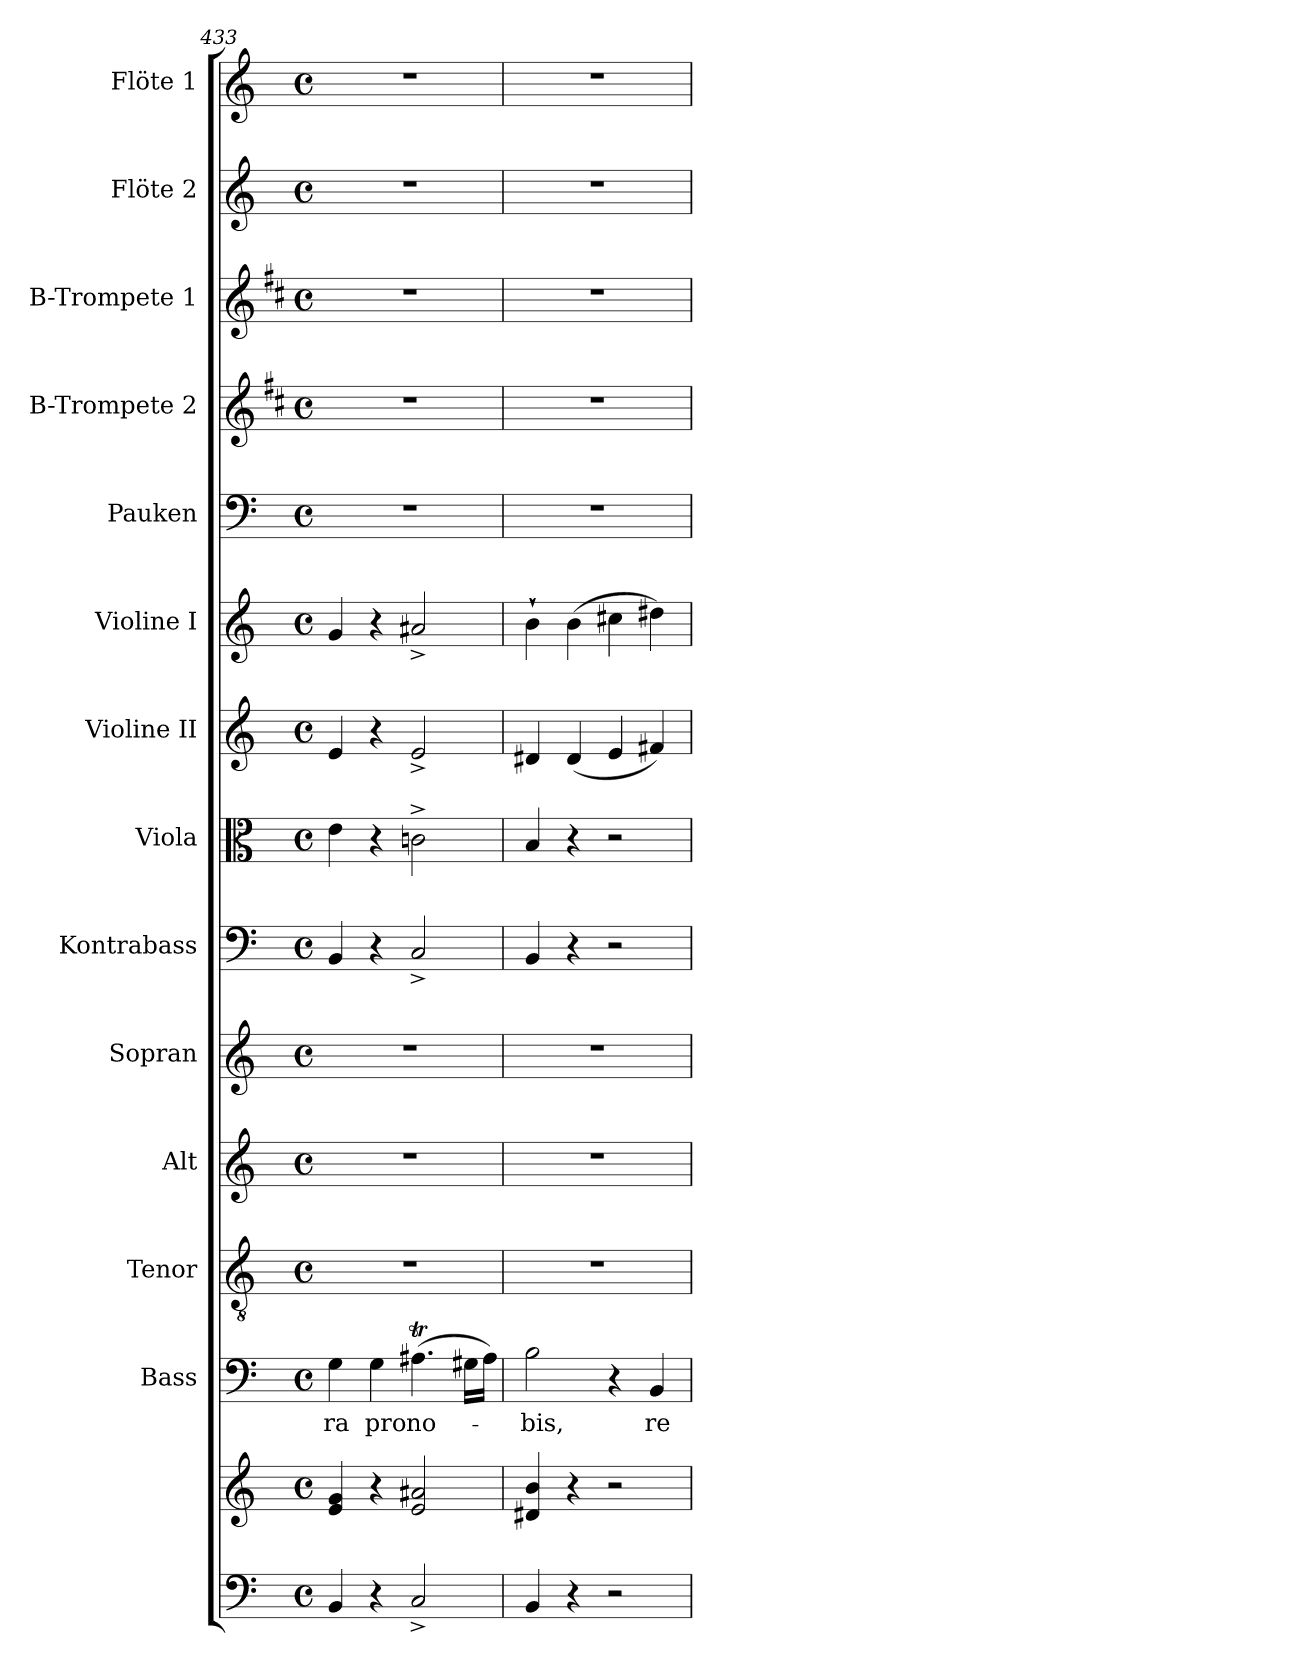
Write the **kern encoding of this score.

**kern	**kern	**kern	**text	**kern	**kern	**kern	**kern	**kern	**kern	**kern	**kern	**kern	**kern	**kern	**kern
*part14	*part14	*part13	*part13	*part12	*part11	*part10	*part9	*part8	*part7	*part6	*part5	*part4	*part3	*part2	*part1
*staff15	*staff14	*staff13	*staff13	*staff12	*staff11	*staff10	*staff9	*staff8	*staff7	*staff6	*staff5	*staff4	*staff3	*staff2	*staff1
*	*	*I"Bass	*	*I"Tenor	*I"Alt	*I"Sopran	*I"Kontrabass	*I"Viola	*I"Violine II	*I"Violine I	*I"Pauken	*I"B-Trompete 2	*I"B-Trompete 1	*I"Flöte 2	*I"Flöte 1
*	*	*I'B.	*	*I'T.	*I'A.	*I'S.	*I'Kb.	*I'Vla.	*I'Vl. II	*I'Vl. I	*I'Pk.	*I'B Trp. 2	*I'B Trp. 1	*I'Fl. 2	*I'Fl. 1
*clefF4	*clefG2	*clefF4	*	*clefGv2	*clefG2	*clefG2	*clefF4	*clefC3	*clefG2	*clefG2	*clefF4	*clefG2	*clefG2	*clefG2	*clefG2
*	*	*	*	*	*	*	*ITrd7c12	*	*	*	*	*ITrd1c2	*ITrd1c2	*	*
*k[]	*k[]	*k[]	*	*k[]	*k[]	*k[]	*k[]	*k[]	*k[]	*k[]	*k[]	*k[]	*k[]	*k[]	*k[]
*C:	*C:	*C:	*	*C:	*C:	*C:	*C:	*C:	*C:	*C:	*C:	*C:	*C:	*C:	*C:
*M4/4	*M4/4	*M4/4	*	*M4/4	*M4/4	*M4/4	*M4/4	*M4/4	*M4/4	*M4/4	*M4/4	*M4/4	*M4/4	*M4/4	*M4/4
*met(c)	*met(c)	*met(c)	*	*met(c)	*met(c)	*met(c)	*met(c)	*met(c)	*met(c)	*met(c)	*met(c)	*met(c)	*met(c)	*met(c)	*met(c)
=433	=433	=433	=433	=433	=433	=433	=433	=433	=433	=433	=433	=433	=433	=433	=433
!	!	!	!LO:LY:b	!	!	!	!	!	!	!	!	!	!	!	!
4BB/	4e/ 4g/	4G\	-ra	1r	1r	1r	4BBB/	4e\	4e/	4g/	1r	1r	1r	1r	1r
!	!	!	!LO:LY:b	!	!	!	!	!	!	!	!	!	!	!	!
4r	4r	4G\	pro	.	.	.	4r	4r	4r	4r	.	.	.	.	.
!	!	!	!LO:LY:b	!	!	!	!	!	!	!	!	!	!	!	!
2C^</	2e/ 2a#X/	(>4.A#Xt\	no-	.	.	.	2CC^</	2cn^>\	2e^</	2a#X^</	.	.	.	.	.
.	.	16G#X\LL	.	.	.	.	.	.	.	.	.	.	.	.	.
.	.	16A#\JJ)	.	.	.	.	.	.	.	.	.	.	.	.	.
=434	=434	=434	=434	=434	=434	=434	=434	=434	=434	=434	=434	=434	=434	=434	=434
!	!	!	!LO:LY:b	!	!	!	!	!	!	!	!	!	!	!	!
4BB/	4d#X/ 4b/	2B\	-bis,	1r	1r	1r	4BBB/	4B/	4d#X/	4b`>\	1r	1r	1r	1r	1r
4r	4r	.	.	.	.	.	4r	4r	(<4d#/	(>4b\	.	.	.	.	.
2r	2r	4r	.	.	.	.	2r	2r	4e/	4cc#X\	.	.	.	.	.
!	!	!	!LO:LY:b	!	!	!	!	!	!	!	!	!	!	!	!
.	.	4BB/	re-	.	.	.	.	.	4f#X/)	4dd#X\)	.	.	.	.	.
=	=	=	=	=	=	=	=	=	=	=	=	=	=	=	=
*-	*-	*-	*-	*-	*-	*-	*-	*-	*-	*-	*-	*-	*-	*-	*-
